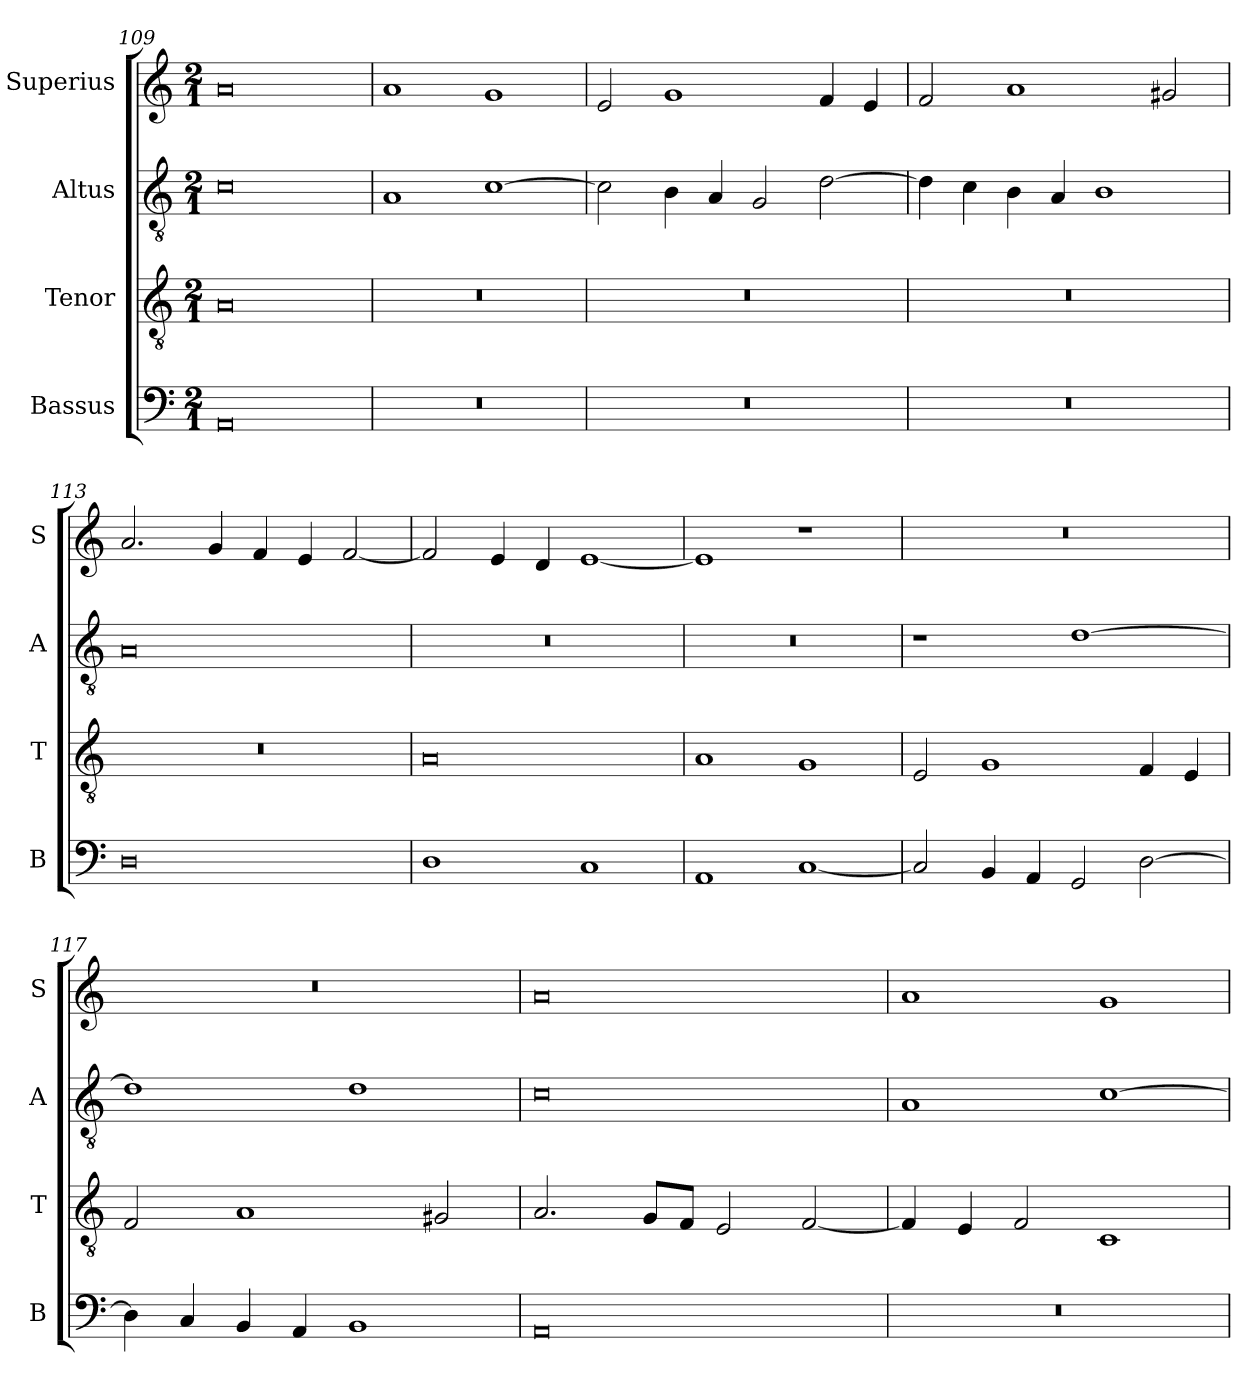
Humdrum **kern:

**kern	**kern	**kern	**kern
*part4	*part3	*part2	*part1
*staff4	*staff3	*staff2	*staff1
*I"Bassus	*I"Tenor	*I"Altus	*I"Superius
*I'B	*I'T	*I'A	*I'S
*clefF4	*clefGv2	*clefGv2	*clefG2
*k[]	*k[]	*k[]	*k[]
*C:	*C:	*C:	*C:
*M2/1	*M2/1	*M2/1	*M2/1
=109	=109	=109	=109
0AA	0A	0c	0a
=110	=110	=110	=110
0r	0r	1A	1a
.	.	[1c	1g
=111	=111	=111	=111
0r	0r	2c]	2e
.	.	4B	1g
.	.	4A	.
.	.	2G	.
.	.	[2d	4f
.	.	.	4e
=112	=112	=112	=112
0r	0r	4d]	2f
.	.	4c	.
.	.	4B	1a
.	.	4A	.
.	.	1B	.
.	.	.	2g#X
=113	=113	=113	=113
0D	0r	0A	2.a
.	.	.	4g
.	.	.	4f
.	.	.	4e
.	.	.	[2f
=114	=114	=114	=114
1D	0A	0r	2f]
.	.	.	4e
.	.	.	4d
1C	.	.	[1e
=115	=115	=115	=115
1AA	1A	0r	1e]
[1C	1G	.	1r
=116	=116	=116	=116
2C]	2E	1r	0r
4BB	1G	.	.
4AA	.	.	.
2GG	.	[1d	.
[2D	4F	.	.
.	4E	.	.
=117	=117	=117	=117
4D]	2F	1d]	0r
4C	.	.	.
4BB	1A	.	.
4AA	.	.	.
1BB	.	1d	.
.	2G#X	.	.
=118	=118	=118	=118
0AA	2.A	0c	0a
.	8GL	.	.
.	8FJ	.	.
.	2E	.	.
.	[2F	.	.
=119	=119	=119	=119
0r	4F]	1A	1a
.	4E	.	.
.	2F	.	.
.	1C	[1c	1g
=	=	=	=
*-	*-	*-	*-
